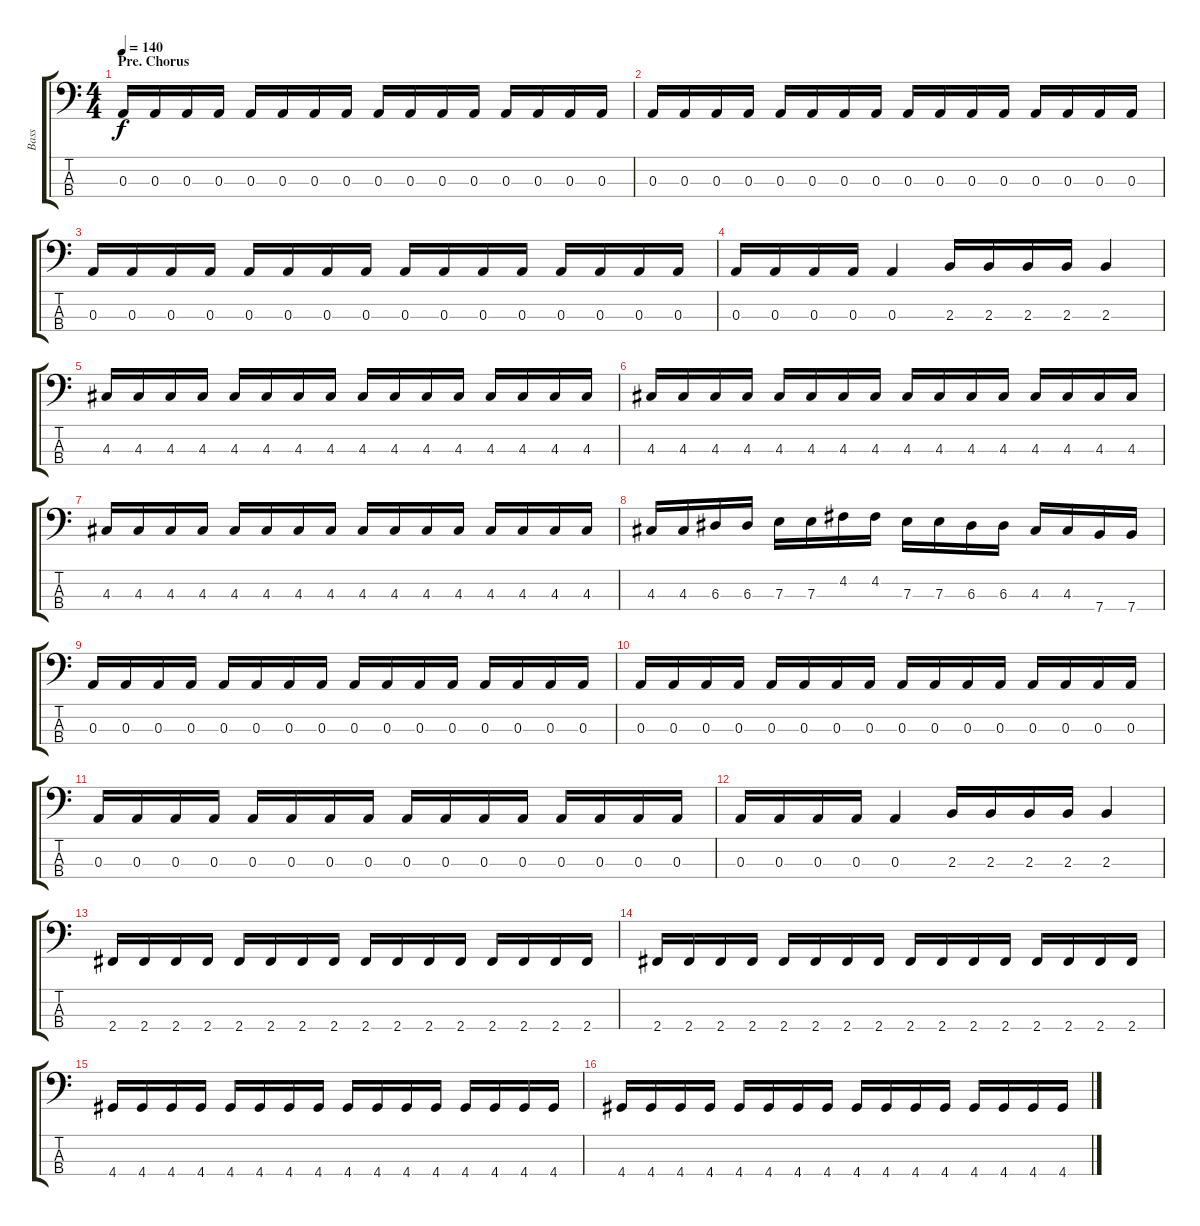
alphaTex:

\track ("Bass" "Bass") {instrument electricbasspick}
\staff {score tabs}
\tuning (G2 D2 A1 E1) {hide}
\ts (4 4)
\section ("" "Pre. Chorus")
\tempo 140
\clef f4
\ks c
0.3.16{dy f} 0.3.16 0.3.16 0.3.16 0.3.16 0.3.16 0.3.16 0.3.16 0.3.16 0.3.16 0.3.16 0.3.16 0.3.16 0.3.16 0.3.16 0.3.16 |
0.3.16 0.3.16 0.3.16 0.3.16 0.3.16 0.3.16 0.3.16 0.3.16 0.3.16 0.3.16 0.3.16 0.3.16 0.3.16 0.3.16 0.3.16 0.3.16 |
0.3.16 0.3.16 0.3.16 0.3.16 0.3.16 0.3.16 0.3.16 0.3.16 0.3.16 0.3.16 0.3.16 0.3.16 0.3.16 0.3.16 0.3.16 0.3.16 |
0.3.16 0.3.16 0.3.16 0.3.16 0.3.4 2.3.16 2.3.16 2.3.16 2.3.16 2.3.4 |
4.3.16 4.3.16 4.3.16 4.3.16 4.3.16 4.3.16 4.3.16 4.3.16 4.3.16 4.3.16 4.3.16 4.3.16 4.3.16 4.3.16 4.3.16 4.3.16 |
4.3.16 4.3.16 4.3.16 4.3.16 4.3.16 4.3.16 4.3.16 4.3.16 4.3.16 4.3.16 4.3.16 4.3.16 4.3.16 4.3.16 4.3.16 4.3.16 |
4.3.16 4.3.16 4.3.16 4.3.16 4.3.16 4.3.16 4.3.16 4.3.16 4.3.16 4.3.16 4.3.16 4.3.16 4.3.16 4.3.16 4.3.16 4.3.16 |
4.3.16 4.3.16 6.3.16 6.3.16 7.3.16 7.3.16 4.2.16 4.2.16 7.3.16 7.3.16 6.3.16 6.3.16 4.3.16 4.3.16 7.4.16 7.4.16 |
0.3.16 0.3.16 0.3.16 0.3.16 0.3.16 0.3.16 0.3.16 0.3.16 0.3.16 0.3.16 0.3.16 0.3.16 0.3.16 0.3.16 0.3.16 0.3.16 |
0.3.16 0.3.16 0.3.16 0.3.16 0.3.16 0.3.16 0.3.16 0.3.16 0.3.16 0.3.16 0.3.16 0.3.16 0.3.16 0.3.16 0.3.16 0.3.16 |
0.3.16 0.3.16 0.3.16 0.3.16 0.3.16 0.3.16 0.3.16 0.3.16 0.3.16 0.3.16 0.3.16 0.3.16 0.3.16 0.3.16 0.3.16 0.3.16 |
0.3.16 0.3.16 0.3.16 0.3.16 0.3.4 2.3.16 2.3.16 2.3.16 2.3.16 2.3.4 |
2.4.16 2.4.16 2.4.16 2.4.16 2.4.16 2.4.16 2.4.16 2.4.16 2.4.16 2.4.16 2.4.16 2.4.16 2.4.16 2.4.16 2.4.16 2.4.16 |
2.4.16 2.4.16 2.4.16 2.4.16 2.4.16 2.4.16 2.4.16 2.4.16 2.4.16 2.4.16 2.4.16 2.4.16 2.4.16 2.4.16 2.4.16 2.4.16 |
4.4.16 4.4.16 4.4.16 4.4.16 4.4.16 4.4.16 4.4.16 4.4.16 4.4.16 4.4.16 4.4.16 4.4.16 4.4.16 4.4.16 4.4.16 4.4.16 |
4.4.16 4.4.16 4.4.16 4.4.16 4.4.16 4.4.16 4.4.16 4.4.16 4.4.16 4.4.16 4.4.16 4.4.16 4.4.16 4.4.16 4.4.16 4.4.16
